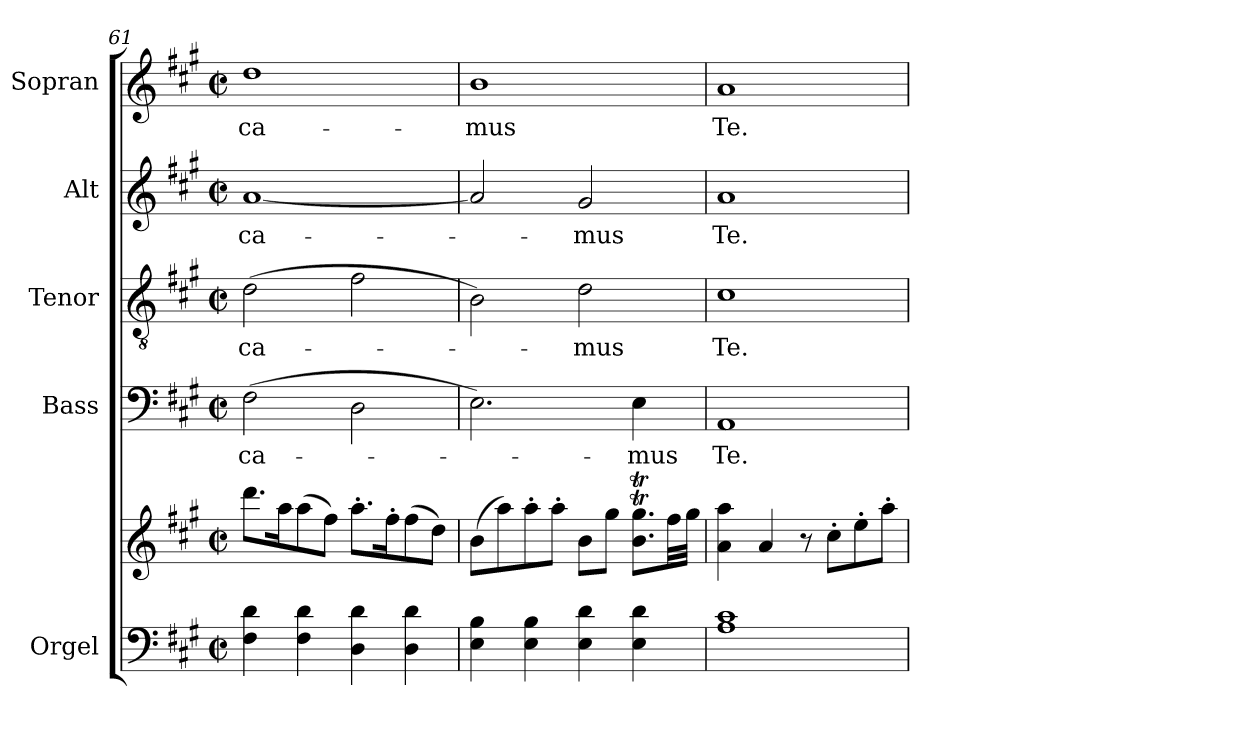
**kern	**kern	**kern	**text	**kern	**text	**kern	**text	**kern	**text
*part5	*part5	*part4	*part4	*part3	*part3	*part2	*part2	*part1	*part1
*staff6	*staff5	*staff4	*staff4	*staff3	*staff3	*staff2	*staff2	*staff1	*staff1
*I"Orgel	*	*I"Bass	*	*I"Tenor	*	*I"Alt	*	*I"Sopran	*
*I'Org.	*	*I'B.	*	*I'T.	*	*I'A.	*	*I'S.	*
*clefF4	*clefG2	*clefF4	*	*clefGv2	*	*clefG2	*	*clefG2	*
*k[f#c#g#]	*k[f#c#g#]	*k[f#c#g#]	*	*k[f#c#g#]	*	*k[f#c#g#]	*	*k[f#c#g#]	*
*A:	*A:	*A:	*	*A:	*	*A:	*	*A:	*
*M2/2	*M2/2	*M2/2	*	*M2/2	*	*M2/2	*	*M2/2	*
*met(c|)	*met(c|)	*met(c|)	*	*met(c|)	*	*met(c|)	*	*met(c|)	*
=61	=61	=61	=61	=61	=61	=61	=61	=61	=61
!	!	!	!LO:LY:b	!	!LO:LY:b	!	!LO:LY:b	!	!LO:LY:b
4F#\ 4d\	8.ddd\L	(>2F#\	-ca-	(>2d\	-ca-	[1a	-ca-	1dd	-ca-
.	16aa\k	.	.	.	.	.	.	.	.
4F#\ 4d\	(>8aa\	.	.	.	.	.	.	.	.
.	8ff#\J)	.	.	.	.	.	.	.	.
4D\ 4d\	8.aa'>\L	2D\	.	2f#\	.	.	.	.	.
.	16ff#'>\k	.	.	.	.	.	.	.	.
4D\ 4d\	(>8ff#\	.	.	.	.	.	.	.	.
.	8dd\J)	.	.	.	.	.	.	.	.
=62	=62	=62	=62	=62	=62	=62	=62	=62	=62
!	!	!	!	!	!	!	!	!	!LO:LY:b
4E\ 4B\	(>8b\L	2.E\)	.	2B\)	.	2a/]	.	1b	-mus
.	8aa\)	.	.	.	.	.	.	.	.
4E\ 4B\	8aa'>\	.	.	.	.	.	.	.	.
.	8aa'>\J	.	.	.	.	.	.	.	.
!	!	!	!	!	!LO:LY:b	!	!LO:LY:b	!	!
4E\ 4d\	8b\L	.	.	2d\	-mus	2g#/	-mus	.	.
.	8gg#\J	.	.	.	.	.	.	.	.
!	!	!	!LO:LY:b	!	!	!	!	!	!
4E\ 4d\	8.b\T 8.gg#\TL	4E\	-mus	.	.	.	.	.	.
.	32ff#\LL	.	.	.	.	.	.	.	.
.	32gg#\JJJ	.	.	.	.	.	.	.	.
=63	=63	=63	=63	=63	=63	=63	=63	=63	=63
!	!	!	!LO:LY:b	!	!LO:LY:b	!	!LO:LY:b	!	!LO:LY:b
1A 1c#	4a\ 4aa\	1AA	Te.	1c#	Te.	1a	Te.	1a	Te.
.	4a/	.	.	.	.	.	.	.	.
.	8r	.	.	.	.	.	.	.	.
.	8cc#'>\L	.	.	.	.	.	.	.	.
.	8ee'>\	.	.	.	.	.	.	.	.
.	8aa'>\J	.	.	.	.	.	.	.	.
=	=	=	=	=	=	=	=	=	=
*-	*-	*-	*-	*-	*-	*-	*-	*-	*-
